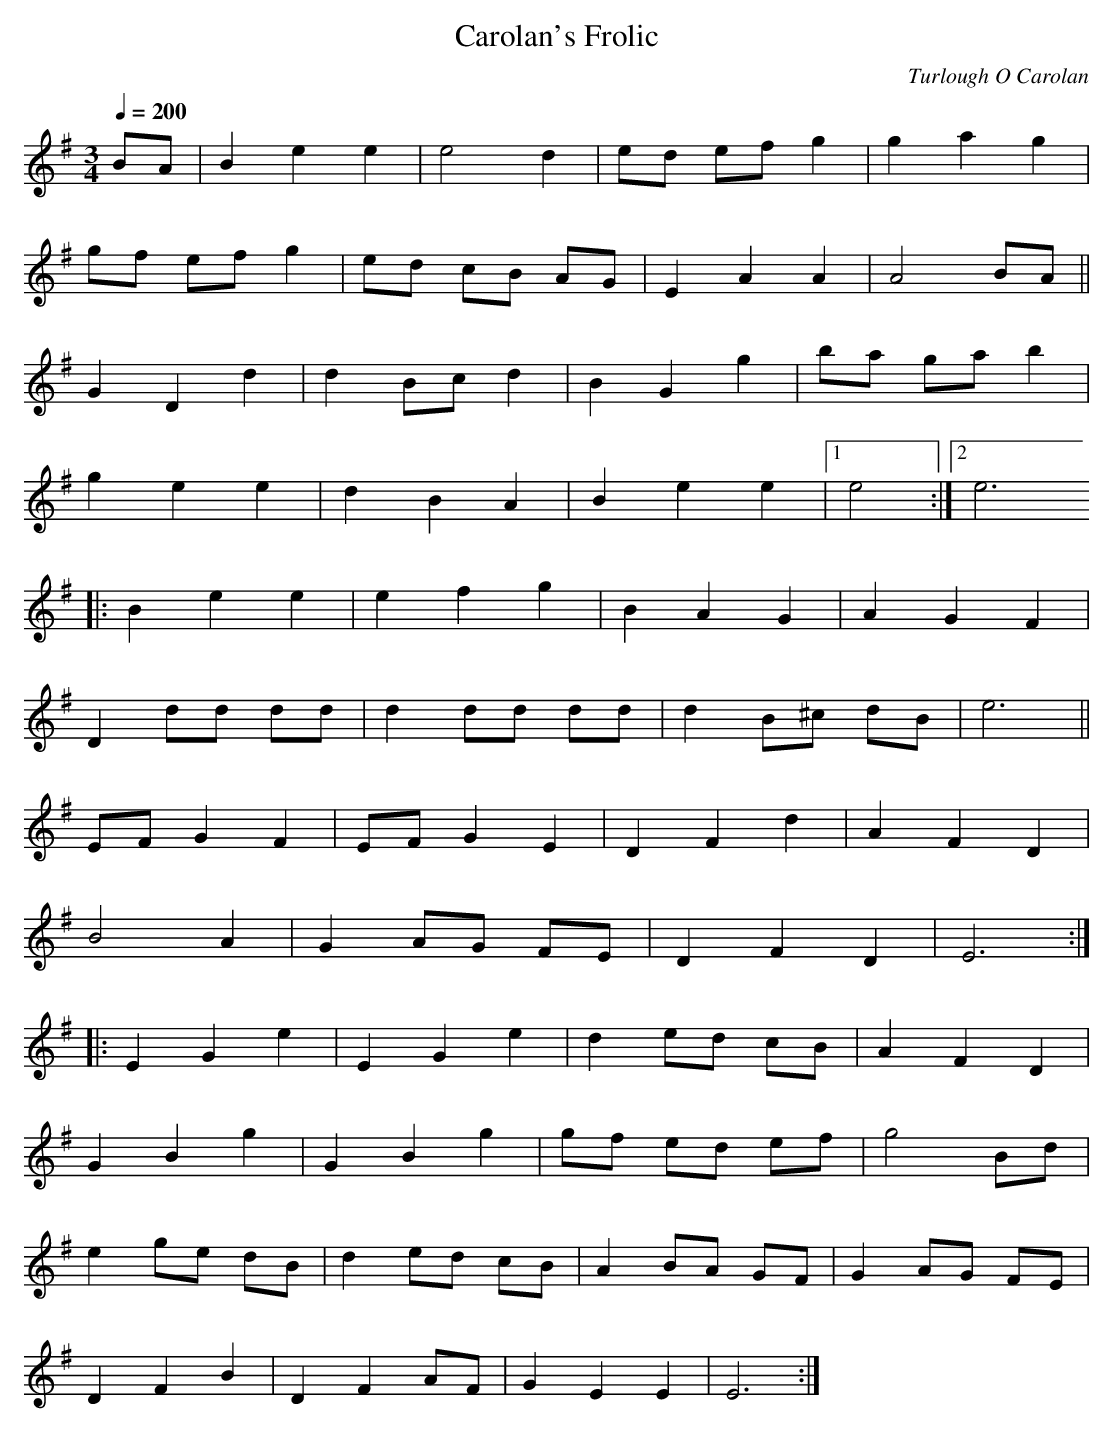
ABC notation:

X:1
T:Carolan's Frolic
C:Turlough O Carolan
L:1/8
M:3/4
Q:1/4=200
K:G major
BA|B2e2e2|e4d2|ed ef g2|g2a2g2|
gf ef g2|ed cB AG|E2A2A2|A4BA||
G2D2d2|d2Bc d2|B2G2g2|ba ga b2|
g2e2e2|d2B2A2|B2e2e2|[1e4:|[2e6
|:B2e2e2|e2f2g2|B2A2G2|A2G2F2|
D2dd dd|d2dd dd|d2B^c dB|e6||
EF G2F2|EF G2E2|D2F2d2|A2F2D2|
B4A2|G2AG FE|D2F2D2|E6:|
|:E2G2e2|E2G2e2|d2ed cB|A2F2D2|
G2B2g2|G2B2g2|gf ed ef|g4Bd|
e2ge dB|d2ed cB|A2BA GF|G2AG FE|
D2F2B2|D2F2AF|G2E2E2|E6:|
